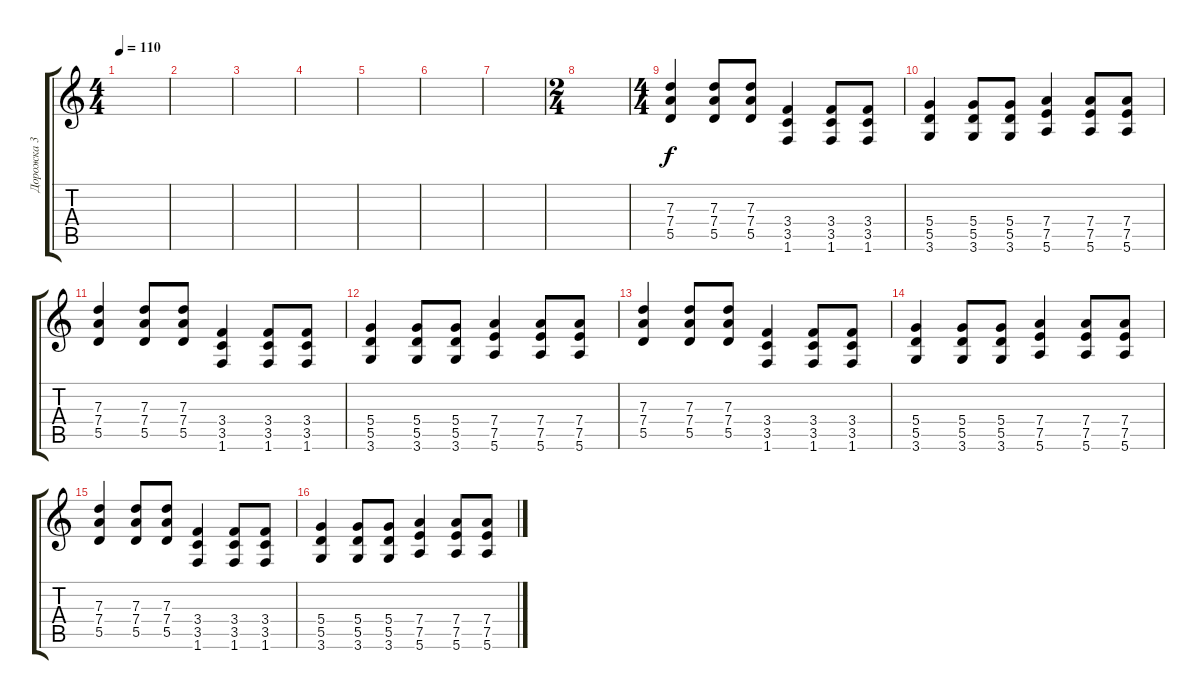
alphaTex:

\track ("Дорожка 3" "Дорожка 3") {instrument overdrivenguitar}
\staff {score tabs}
\tuning (E4 B3 G3 D3 A2 E2) {hide}
\ts (4 4)
\tempo 110
\clef g2
\ks c
|
|
|
|
|
|
|
\ts (2 4)
|
\ts (4 4)
(7.3 7.4 5.5).4 (7.3 7.4 5.5).8 (7.3 7.4 5.5).8 (3.4 3.5 1.6).4 (3.4 3.5 1.6).8 (3.4 3.5 1.6).8 |
(5.4 5.5 3.6).4 (5.4 5.5 3.6).8 (5.4 5.5 3.6).8 (7.4 7.5 5.6).4 (7.4 7.5 5.6).8 (7.4 7.5 5.6).8 |
(7.3 7.4 5.5).4 (7.3 7.4 5.5).8 (7.3 7.4 5.5).8 (3.4 3.5 1.6).4 (3.4 3.5 1.6).8 (3.4 3.5 1.6).8 |
(5.4 5.5 3.6).4 (5.4 5.5 3.6).8 (5.4 5.5 3.6).8 (7.4 7.5 5.6).4 (7.4 7.5 5.6).8 (7.4 7.5 5.6).8 |
(7.3 7.4 5.5).4 (7.3 7.4 5.5).8 (7.3 7.4 5.5).8 (3.4 3.5 1.6).4 (3.4 3.5 1.6).8 (3.4 3.5 1.6).8 |
(5.4 5.5 3.6).4 (5.4 5.5 3.6).8 (5.4 5.5 3.6).8 (7.4 7.5 5.6).4 (7.4 7.5 5.6).8 (7.4 7.5 5.6).8 |
(7.3 7.4 5.5).4 (7.3 7.4 5.5).8 (7.3 7.4 5.5).8 (3.4 3.5 1.6).4 (3.4 3.5 1.6).8 (3.4 3.5 1.6).8 |
(5.4 5.5 3.6).4 (5.4 5.5 3.6).8 (5.4 5.5 3.6).8 (7.4 7.5 5.6).4 (7.4 7.5 5.6).8 (7.4 7.5 5.6).8
